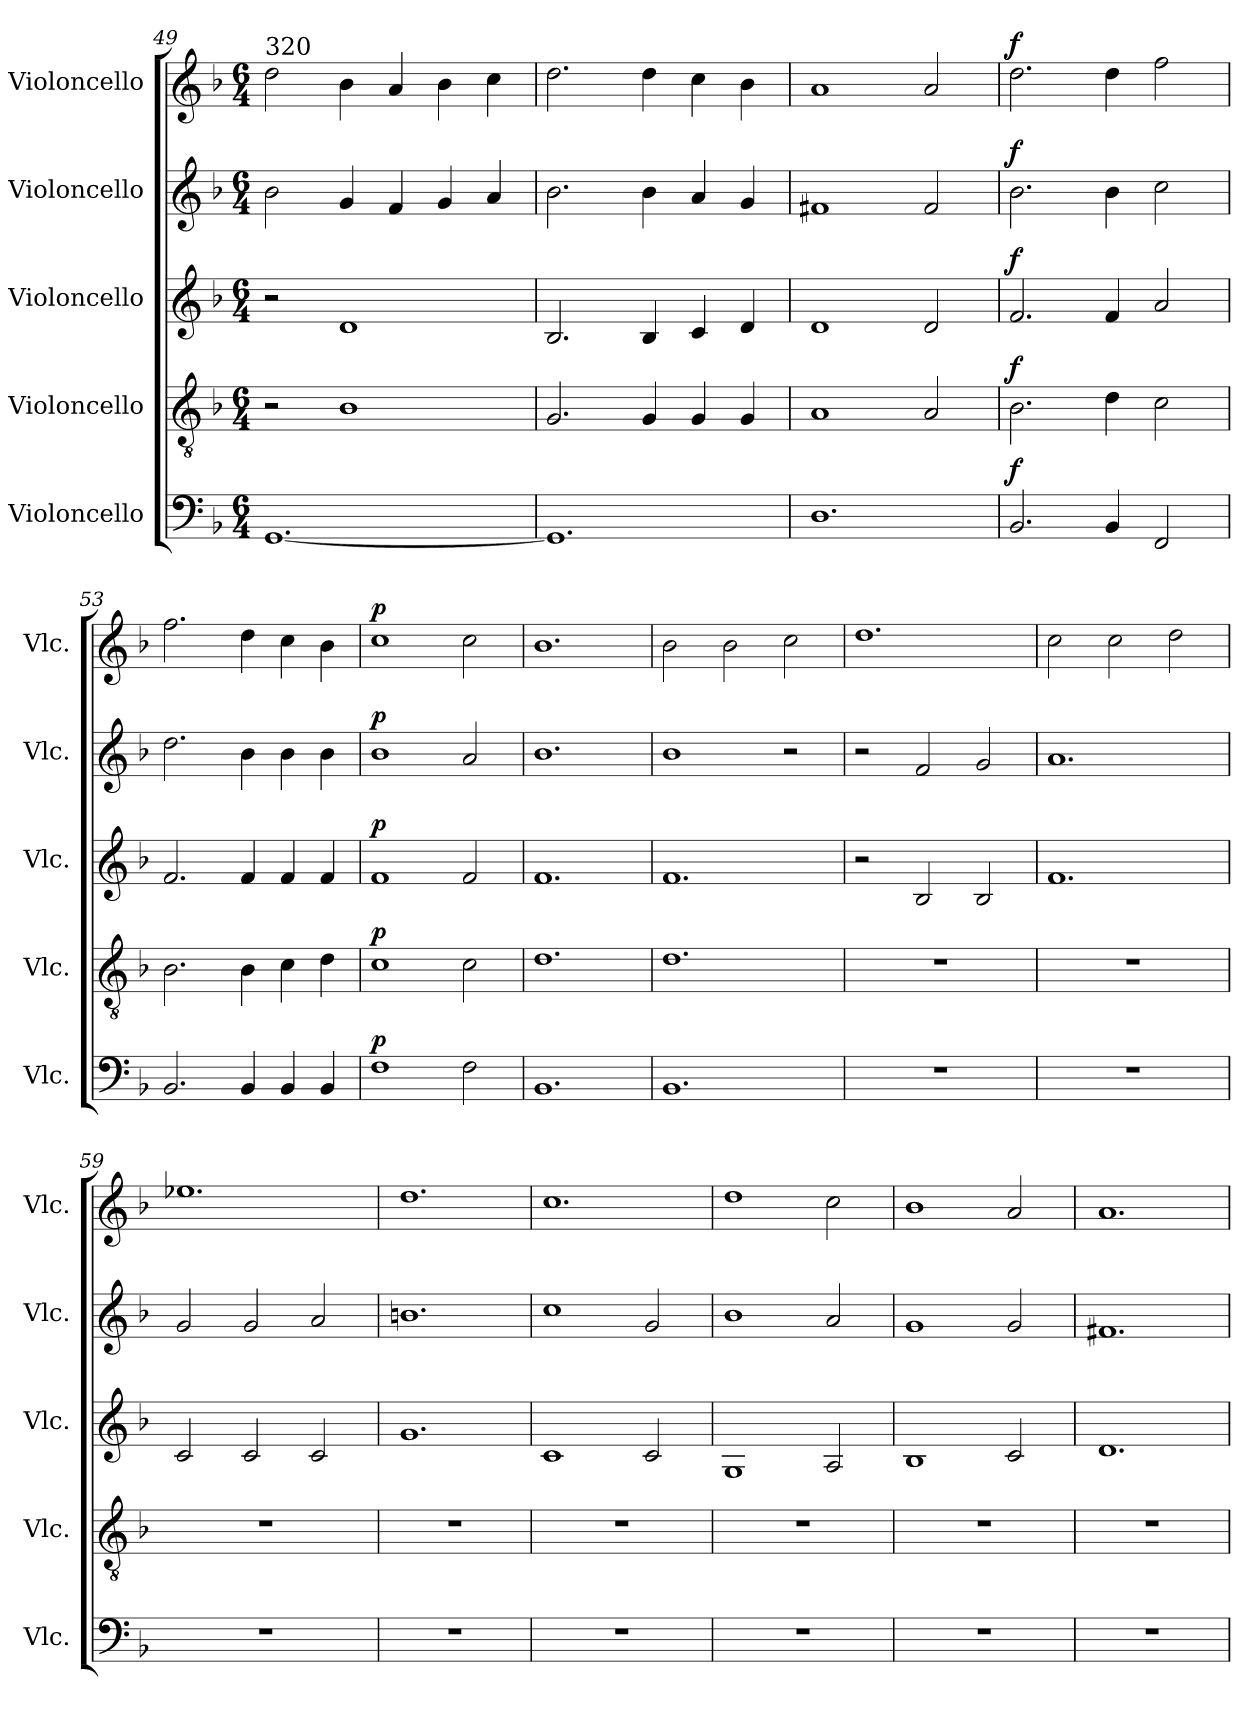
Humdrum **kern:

**kern	**dynam	**kern	**dynam	**kern	**dynam	**kern	**dynam	**kern	**dynam
*part5	*part5	*part4	*part4	*part3	*part3	*part2	*part2	*part1	*part1
*staff5	*staff5	*staff4	*staff4	*staff3	*staff3	*staff2	*staff2	*staff1	*staff1
*I"Violoncello	*	*I"Violoncello	*	*I"Violoncello	*	*I"Violoncello	*	*I"Violoncello	*
*I'Vlc.	*	*I'Vlc.	*	*I'Vlc.	*	*I'Vlc.	*	*I'Vlc.	*
*clefF4	*	*clefGv2	*	*	*	*	*	*	*
*k[b-]	*	*k[b-]	*	*k[b-]	*	*k[b-]	*	*k[b-]	*
*F:	*	*F:	*	*F:	*	*F:	*	*F:	*
*M6/4	*	*M6/4	*	*M6/4	*	*M6/4	*	*M6/4	*
=49	=49	=49	=49	=49	=49	=49	=49	=49	=49
!	!	!	!	!	!	!	!	!LO:TX:a:t=320	!
[1.GG	.	2r	.	2r	.	2b-\	.	2dd\	.
.	.	1B-	.	1d	.	4g/	.	4b-\	.
.	.	.	.	.	.	4f/	.	4a/	.
.	.	.	.	.	.	4g/	.	4b-\	.
.	.	.	.	.	.	4a/	.	4cc\	.
=50	=50	=50	=50	=50	=50	=50	=50	=50	=50
1.GG]	.	2.G/	.	2.B-/	.	2.b-\	.	2.dd\	.
.	.	4G/	.	4B-/	.	4b-\	.	4dd\	.
.	.	4G/	.	4c/	.	4a/	.	4cc\	.
.	.	4G/	.	4d/	.	4g/	.	4b-\	.
!!LO:LB:g=z
=51	=51	=51	=51	=51	=51	=51	=51	=51	=51
1.D	.	1A	.	1d	.	1f#X	.	1a	.
.	.	2A/	.	2d/	.	2f#/	.	2a/	.
=52	=52	=52	=52	=52	=52	=52	=52	=52	=52
!	!LO:DY:a	!	!LO:DY:a	!	!LO:DY:a	!	!LO:DY:a	!	!LO:DY:a
2.BB-/	f	2.B-\	f	2.f/	f	2.b-\	f	2.dd\	f
4BB-/	.	4d\	.	4f/	.	4b-\	.	4dd\	.
2FF/	.	2c\	.	2a/	.	2cc\	.	2ff\	.
=53	=53	=53	=53	=53	=53	=53	=53	=53	=53
2.BB-/	.	2.B-\	.	2.f/	.	2.dd\	.	2.ff\	.
4BB-/	.	4B-\	.	4f/	.	4b-\	.	4dd\	.
4BB-/	.	4c\	.	4f/	.	4b-\	.	4cc\	.
4BB-/	.	4d\	.	4f/	.	4b-\	.	4b-\	.
=54	=54	=54	=54	=54	=54	=54	=54	=54	=54
!	!LO:DY:a	!	!LO:DY:a	!	!LO:DY:a	!	!LO:DY:a	!	!LO:DY:a
1F	p	1c	p	1f	p	1b-	p	1cc	p
2F\	.	2c\	.	2f/	.	2a/	.	2cc\	.
=55	=55	=55	=55	=55	=55	=55	=55	=55	=55
1.BB-	.	1.d	.	1.f	.	1.b-	.	1.b-	.
=56	=56	=56	=56	=56	=56	=56	=56	=56	=56
1.BB-	.	1.d	.	1.f	.	1b-	.	2b-\	.
.	.	.	.	.	.	.	.	2b-\	.
.	.	.	.	.	.	2r	.	2cc\	.
=57	=57	=57	=57	=57	=57	=57	=57	=57	=57
1.r	.	1.r	.	2r	.	2r	.	1.dd	.
.	.	.	.	2B-/	.	2f/	.	.	.
.	.	.	.	2B-/	.	2g/	.	.	.
!!LO:PB:g=z
=58	=58	=58	=58	=58	=58	=58	=58	=58	=58
1.r	.	1.r	.	1.f	.	1.a	.	2cc\	.
.	.	.	.	.	.	.	.	2cc\	.
.	.	.	.	.	.	.	.	2dd\	.
=59	=59	=59	=59	=59	=59	=59	=59	=59	=59
1.r	.	1.r	.	2c/	.	2g/	.	1.ee-X	.
.	.	.	.	2c/	.	2g/	.	.	.
.	.	.	.	2c/	.	2a/	.	.	.
=60	=60	=60	=60	=60	=60	=60	=60	=60	=60
1.r	.	1.r	.	1.g	.	1.bn	.	1.dd	.
=61	=61	=61	=61	=61	=61	=61	=61	=61	=61
1.r	.	1.r	.	1c	.	1cc	.	1.cc	.
.	.	.	.	2c/	.	2g/	.	.	.
=62	=62	=62	=62	=62	=62	=62	=62	=62	=62
1.r	.	1.r	.	1G	.	1b-	.	1dd	.
.	.	.	.	2A/	.	2a/	.	2cc\	.
=63	=63	=63	=63	=63	=63	=63	=63	=63	=63
1.r	.	1.r	.	1B-	.	1g	.	1b-	.
.	.	.	.	2c/	.	2g/	.	2a/	.
=64	=64	=64	=64	=64	=64	=64	=64	=64	=64
1.r	.	1.r	.	1.d	.	1.f#X	.	1.a	.
=	=	=	=	=	=	=	=	=	=
*-	*-	*-	*-	*-	*-	*-	*-	*-	*-
